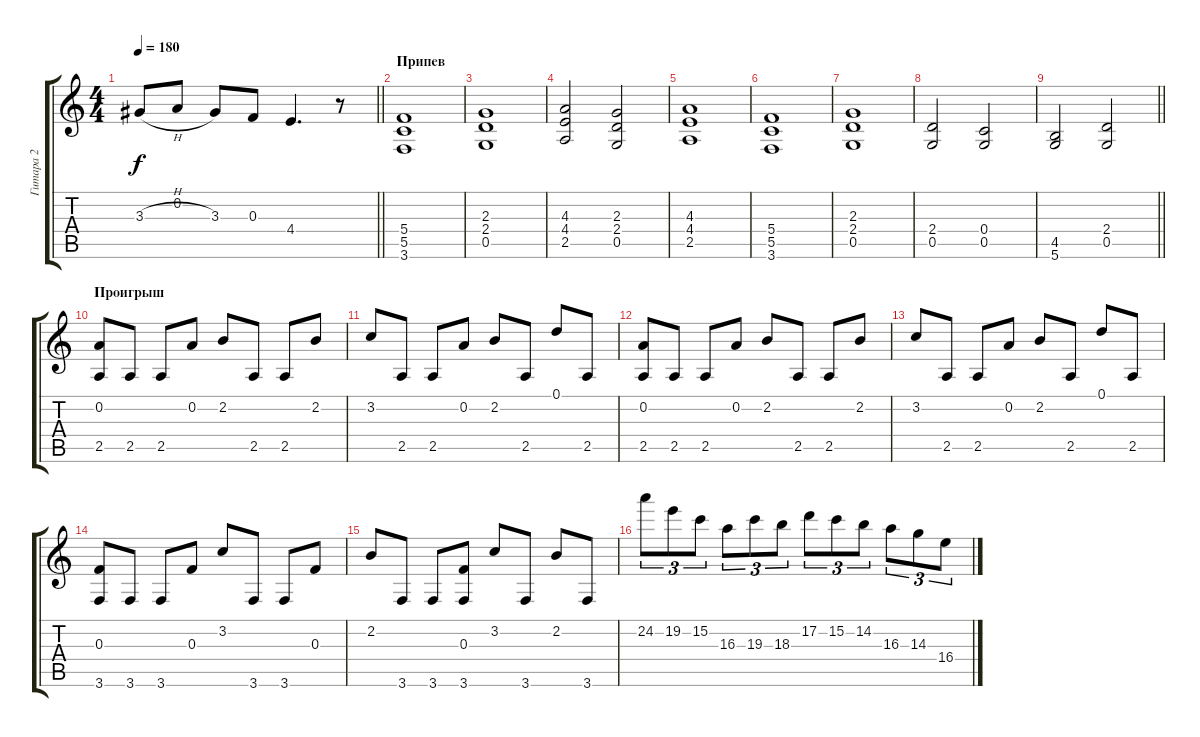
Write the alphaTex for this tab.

\track ("Гитара 2" "Гитара 2") {instrument distortionguitar}
\staff {score tabs}
\tuning (D4 A3 F3 C3 G2 D2) {hide}
\ts (4 4)
\tempo 180
\clef g2
\barLineRight lightlight
\ks c
3.3{h}.8{dy f} 0.2.8 3.3.8 0.3.8 4.4.4{d} r.8 |
\section ("" "Припев")
(5.4 5.5 3.6).1 |
(2.3 2.4 0.5).1 |
(4.3 4.4 2.5).2 (2.3 2.4 0.5).2 |
(4.3 4.4 2.5).1 |
(5.4 5.5 3.6).1 |
(2.3 2.4 0.5).1 |
(2.4 0.5).2 (0.4 0.5).2 |
\barLineRight lightlight
(4.5 5.6).2 (2.4 0.5).2 |
\section ("" "Проигрыш")
(0.2 2.5).8 2.5.8 2.5.8 0.2.8 2.2.8 2.5.8 2.5.8 2.2.8 |
3.2.8 2.5.8 2.5.8 0.2.8 2.2.8 2.5.8 0.1.8 2.5.8 |
(0.2 2.5).8 2.5.8 2.5.8 0.2.8 2.2.8 2.5.8 2.5.8 2.2.8 |
3.2.8 2.5.8 2.5.8 0.2.8 2.2.8 2.5.8 0.1.8 2.5.8 |
(0.3 3.6).8 3.6.8 3.6.8 0.3.8 3.2.8 3.6.8 3.6.8 0.3.8 |
2.2.8 3.6.8 3.6.8 (0.3 3.6).8 3.2.8 3.6.8 2.2.8 3.6.8 |
24.2.8{tu (3 2)} 19.2.8{tu (3 2)} 15.2.8{tu (3 2)} 16.3.8{tu (3 2)} 19.3.8{tu (3 2)} 18.3.8{tu (3 2)} 17.2.8{tu (3 2)} 15.2.8{tu (3 2)} 14.2.8{tu (3 2)} 16.3.8{tu (3 2)} 14.3.8{tu (3 2)} 16.4.8{tu (3 2)}
